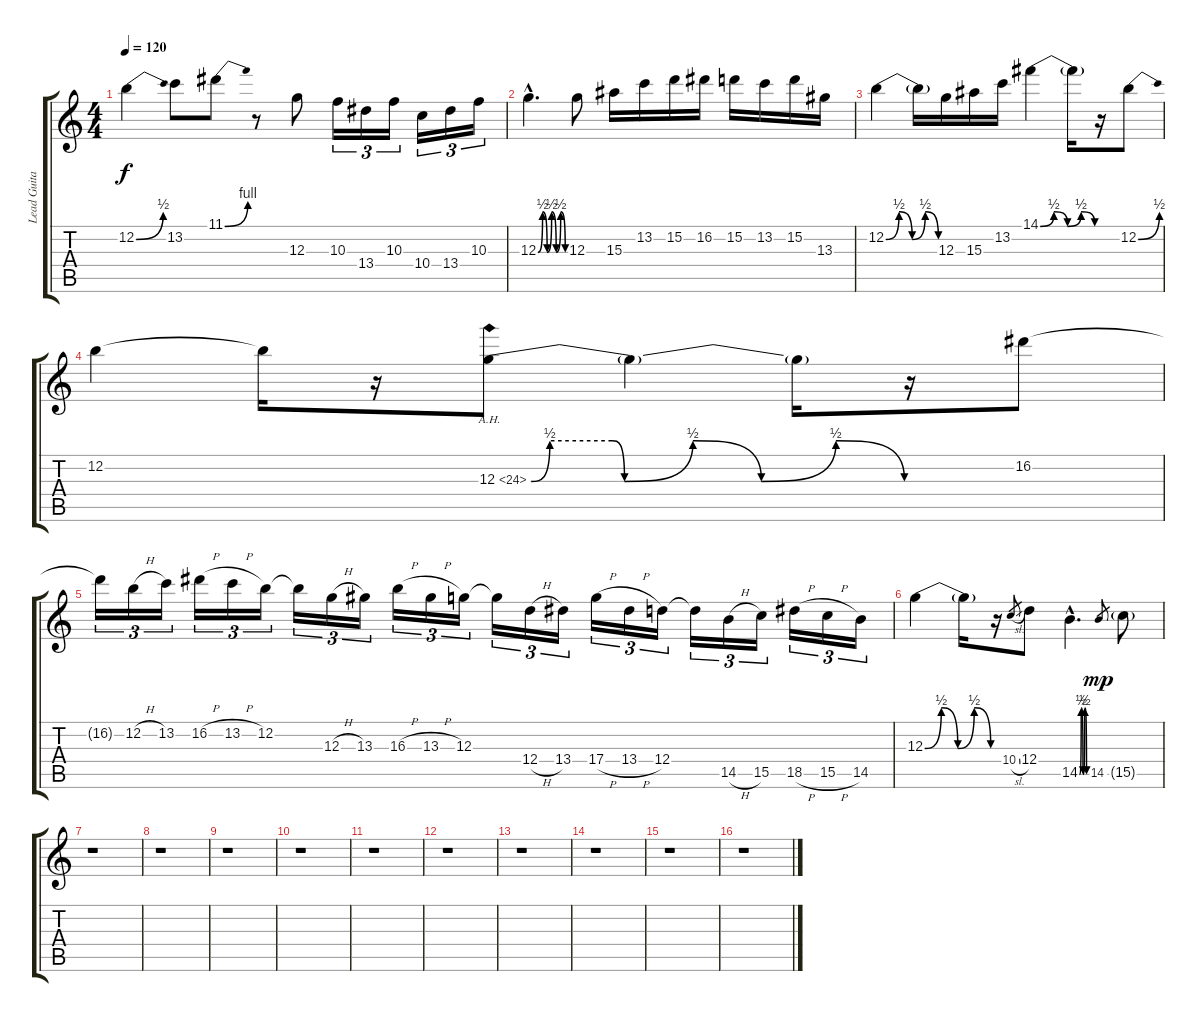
\track ("Lead Guitar I" "Lead Guita") {instrument distortionguitar}
\staff {score tabs}
\tuning (E4 B3 G3 D3 A2 E2) {hide}
\ts (4 4)
\tempo 120
\clef g2
\ks c
12.2{be (bend 0 0 60 2)}.4{dy f} 13.2.8 11.1{be (bend 0 0 60 4)}.8 r.8 12.3.8 10.3.16{tu (3 2)} 13.4.16{tu (3 2)} 10.3.16{tu (3 2)} 10.4.16{tu (3 2)} 13.4.16{tu (3 2)} 10.3.16{tu (3 2)} |
12.3{be (custom 0 0 10 2 20 0 30 2 40 0 50 2 60 0) hac}.4{d} 12.3.8 15.3.16 13.2.16 15.2.16 16.2.16 15.2.16 13.2.16 15.2.16 13.3.16 |
12.2{be (custom 0 0 15 2 30 0 45 2 60 0)}.4 12.2{t}.16 12.3.16 15.3.16 13.2.16 14.1{be (custom 0 0 15 2 30 0 45 2 60 0)}.4 14.1{t}.16 r.16 12.2{be (bend 0 0 60 2)}.8 |
12.2.4 12.2{t}.16 r.16 12.3{be (custom 0 0 3 2 13 2 15 0 26 2 37 0 49 2 60 0) ah 12}.8 12.3{t}.4 12.3{t}.16 r.16 16.2.8 |
16.2{t}.16{tu (3 2)} 12.2{h}.16{tu (3 2)} 13.2.16{tu (3 2)} 16.2{h}.16{tu (3 2)} 13.2{h}.16{tu (3 2)} 12.2.16{tu (3 2)} 12.2{t}.16{tu (3 2)} 12.3{h}.16{tu (3 2)} 13.3.16{tu (3 2)} 16.3{h}.16{tu (3 2)} 13.3{h}.16{tu (3 2)} 12.3.16{tu (3 2)} 12.3{t}.16{tu (3 2)} 12.4{h}.16{tu (3 2)} 13.4.16{tu (3 2)} 17.4{h}.16{tu (3 2)} 13.4{h}.16{tu (3 2)} 12.4.16{tu (3 2)} 12.4{t}.16{tu (3 2)} 14.5{h}.16{tu (3 2)} 15.5.16{tu (3 2)} 18.5{h}.16{tu (3 2)} 15.5{h}.16{tu (3 2)} 14.5.16{tu (3 2)} |
12.3{be (custom 0 0 15 2 30 0 45 2 60 0)}.4 12.3{t}.16 r.16 10.4{sl}.8{gr} 12.4.8 14.5{be (custom 0 0 15 2 30 0 45 2 60 0) hac}.4{d} 14.5.8{gr dy mp} 15.5{g}.8 |
r.1 |
r.1 |
r.1 |
r.1 |
r.1 |
r.1 |
r.1 |
r.1 |
r.1 |
r.1
